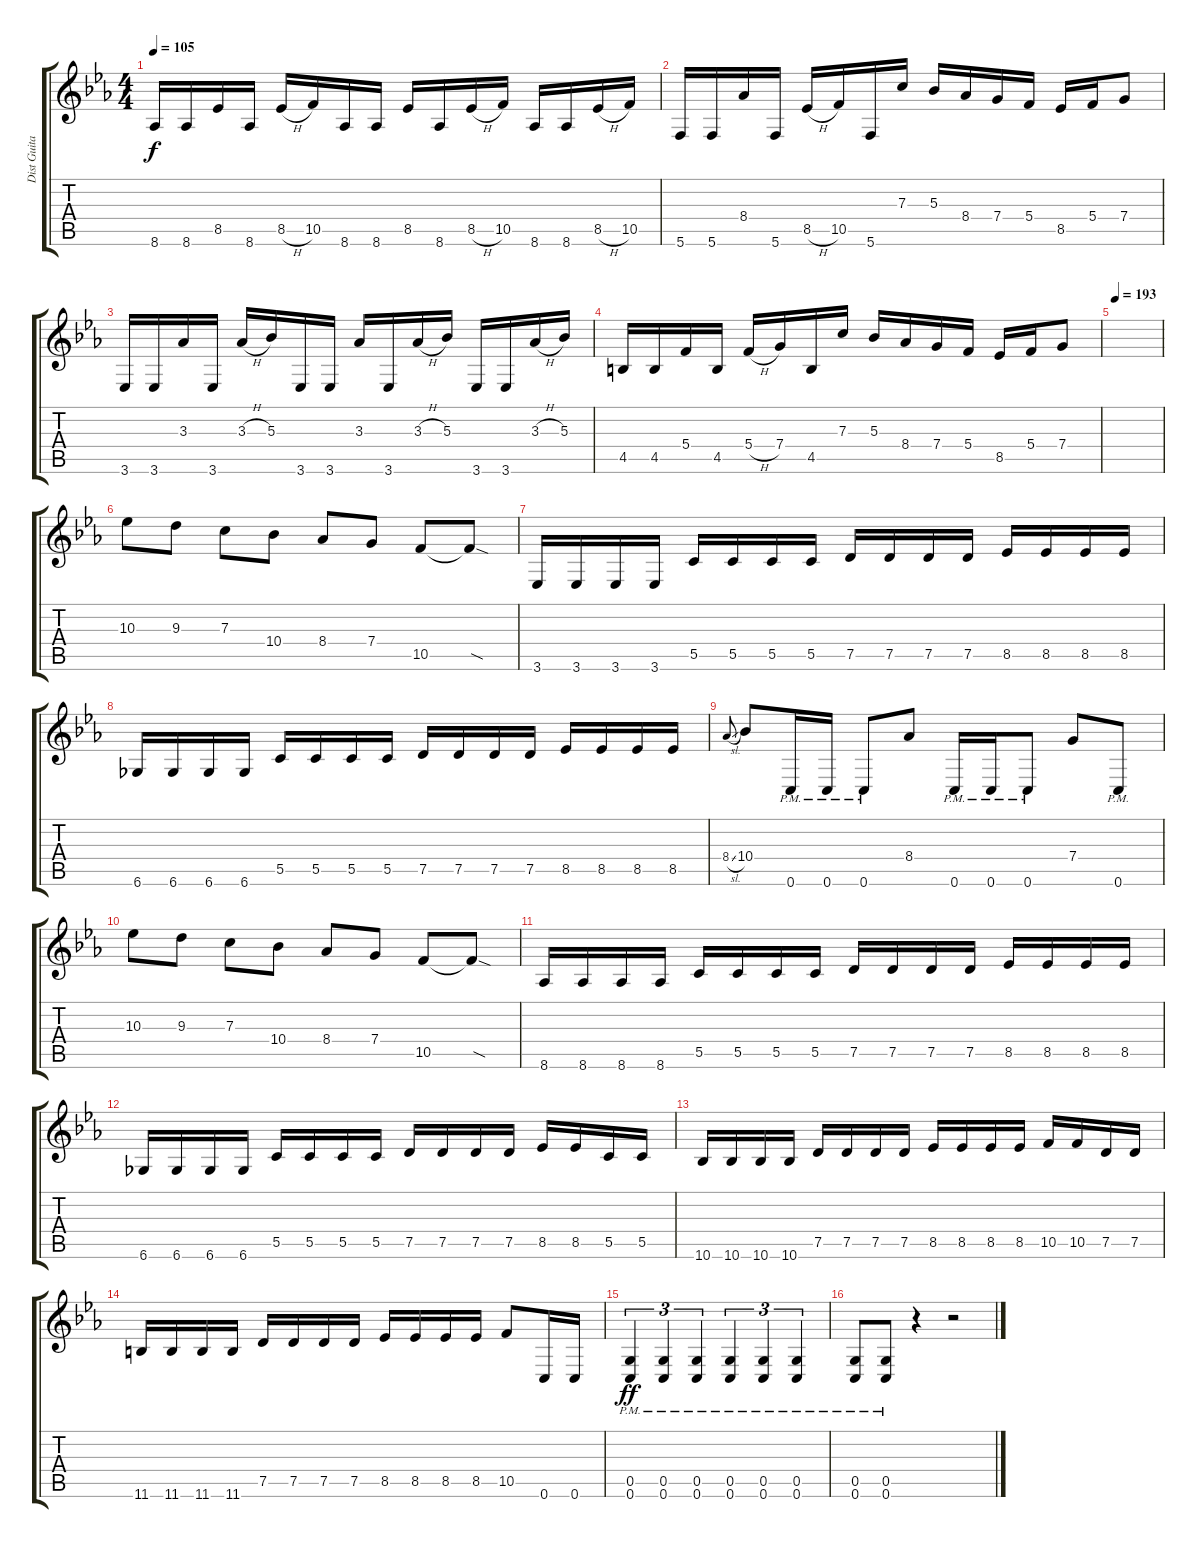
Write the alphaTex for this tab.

\track ("Dist Guitar Right" "Dist Guita") {instrument distortionguitar}
\staff {score tabs}
\tuning (D4 A3 F3 C3 G2 C2) {hide}
\ts (4 4)
\tempo 105
\clef g2
\ks cminor
8.6.16{dy f} 8.6.16 8.5.16 8.6.16 8.5{h}.16 10.5.16 8.6.16 8.6.16 8.5.16 8.6.16 8.5{h}.16 10.5.16 8.6.16 8.6.16 8.5{h}.16 10.5.16 |
5.6.16 5.6.16 8.4.16 5.6.16 8.5{h}.16 10.5.16 5.6.16 7.3.16 5.3.16 8.4.16 7.4.16 5.4.16 8.5.16 5.4.16 7.4.8 |
3.6.16 3.6.16 3.3.16 3.6.16 3.3{h}.16 5.3.16 3.6.16 3.6.16 3.3.16 3.6.16 3.3{h}.16 5.3.16 3.6.16 3.6.16 3.3{h}.16 5.3.16 |
4.5.16 4.5.16 5.4.16 4.5.16 5.4{h}.16 7.4.16 4.5.16 7.3.16 5.3.16 8.4.16 7.4.16 5.4.16 8.5.16 5.4.16 7.4.8 |
\tempo (193 0.03125)
|
10.3.8 9.3.8 7.3.8 10.4.8 8.4.8 7.4.8 10.5.8 10.5{sod t}.8 |
3.6.16 3.6.16 3.6.16 3.6.16 5.5.16 5.5.16 5.5.16 5.5.16 7.5.16 7.5.16 7.5.16 7.5.16 8.5.16 8.5.16 8.5.16 8.5.16 |
6.6.16 6.6.16 6.6.16 6.6.16 5.5.16 5.5.16 5.5.16 5.5.16 7.5.16 7.5.16 7.5.16 7.5.16 8.5.16 8.5.16 8.5.16 8.5.16 |
8.4{sl}.8{gr onbeat} 10.4.8 0.6{pm}.16 0.6{pm}.16 0.6{pm}.8 8.4.8 0.6{pm}.16 0.6{pm}.16 0.6{pm}.8 7.4.8 0.6{pm}.8 |
10.3.8 9.3.8 7.3.8 10.4.8 8.4.8 7.4.8 10.5.8 10.5{sod t}.8 |
8.6.16 8.6.16 8.6.16 8.6.16 5.5.16 5.5.16 5.5.16 5.5.16 7.5.16 7.5.16 7.5.16 7.5.16 8.5.16 8.5.16 8.5.16 8.5.16 |
6.6.16 6.6.16 6.6.16 6.6.16 5.5.16 5.5.16 5.5.16 5.5.16 7.5.16 7.5.16 7.5.16 7.5.16 8.5.16 8.5.16 5.5.16 5.5.16 |
10.6.16 10.6.16 10.6.16 10.6.16 7.5.16 7.5.16 7.5.16 7.5.16 8.5.16 8.5.16 8.5.16 8.5.16 10.5.16 10.5.16 7.5.16 7.5.16 |
11.6.16 11.6.16 11.6.16 11.6.16 7.5.16 7.5.16 7.5.16 7.5.16 8.5.16 8.5.16 8.5.16 8.5.16 10.5.8 0.6.16 0.6.16 |
(0.5{pm} 0.6{pm}).4{tu (3 2) dy ff} (0.5{pm} 0.6{pm}).4{tu (3 2)} (0.5{pm} 0.6{pm}).4{tu (3 2)} (0.5{pm} 0.6{pm}).4{tu (3 2)} (0.5{pm} 0.6{pm}).4{tu (3 2)} (0.5{pm} 0.6{pm}).4{tu (3 2)} |
(0.5{pm} 0.6{pm}).8 (0.5{pm} 0.6{pm}).8 r.4 r.2
